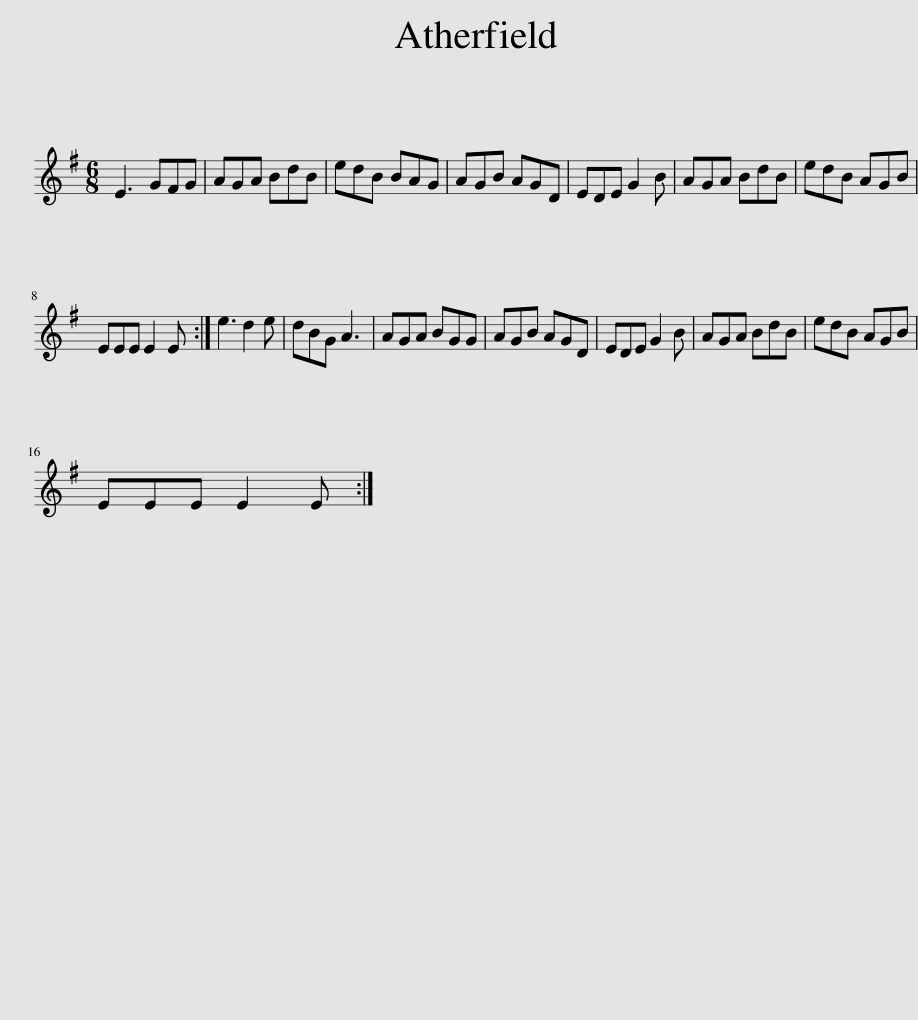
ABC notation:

X:1
L:1/8
M:6/8
I:linebreak $
K:Emin
V:1 treble
V:1
 E3 GFG | AGA BdB | edB BAG | AGB AGD | EDE G2 B | %5
 AGA BdB | edB AGB |$ EEE E2 E :| e3 d2 e | dBG A3 | %10
 AGA BGG | AGB AGD | EDE G2 B | AGA BdB | edB AGB |$ %15
 EEE E2 E :| %16
